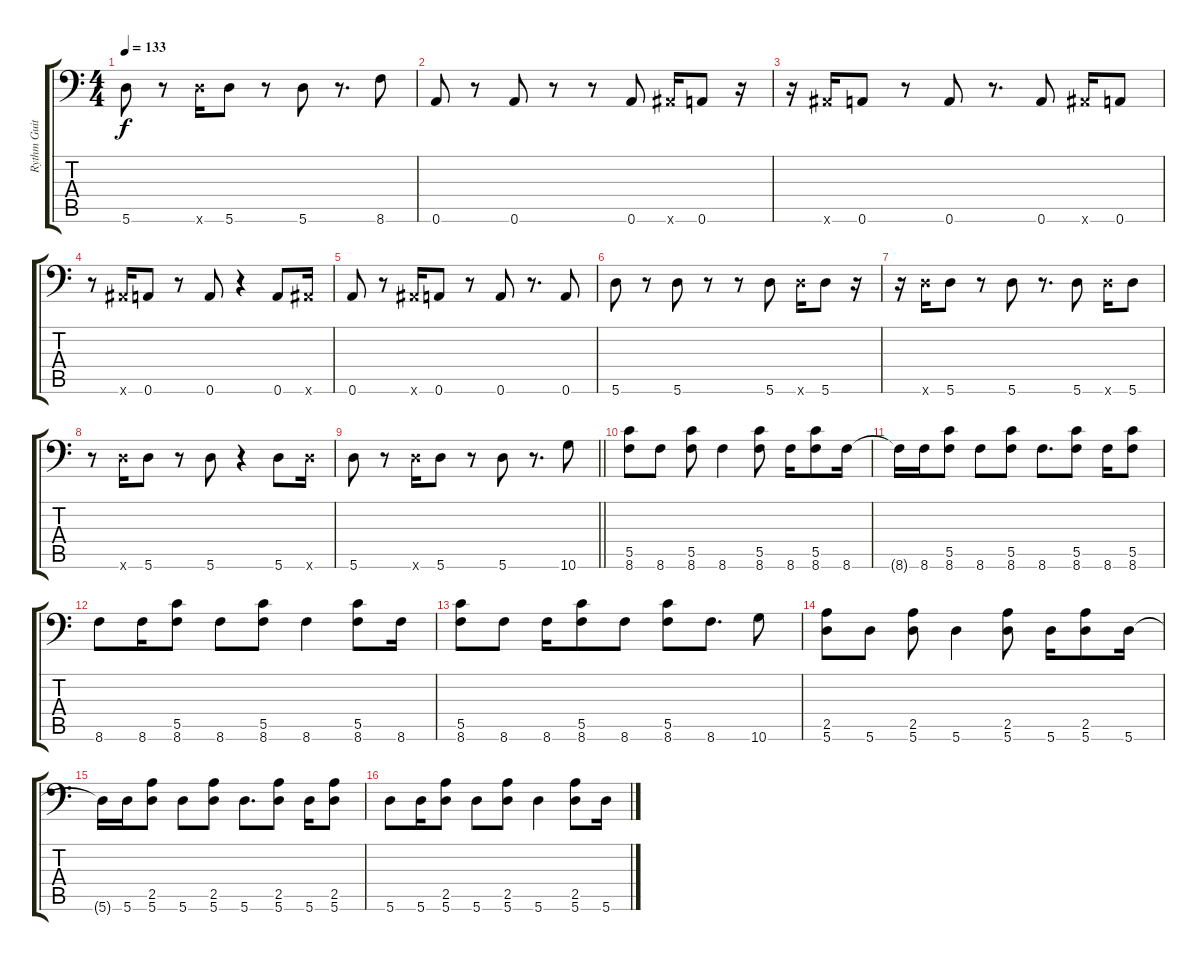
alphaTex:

\track ("Rythm Guitar #2" "Rythm Guit") {instrument distortionguitar}
\staff {score tabs}
\tuning (D4 A3 F3 C3 G2 A1) {hide}
\ts (4 4)
\tempo 133
\clef f4
\ks c
5.6.8{dy f} r.8 5.6{x}.16 5.6.8 r.8 5.6.8 r.8{d} 8.6.8 |
0.6.8 r.8 0.6.8 r.8 r.8 0.6.8 1.6{x}.16 0.6.8 r.16 |
r.16 1.6{x}.16 0.6.8 r.8 0.6.8 r.8{d} 0.6.8 1.6{x}.16 0.6.8 |
r.8 1.6{x}.16 0.6.8 r.8 0.6.8 r.4 0.6.8 1.6{x}.16 |
0.6.8 r.8 1.6{x}.16 0.6.8 r.8 0.6.8 r.8{d} 0.6.8 |
5.6.8 r.8 5.6.8 r.8 r.8 5.6.8 5.6{x}.16 5.6.8 r.16 |
r.16 5.6{x}.16 5.6.8 r.8 5.6.8 r.8{d} 5.6.8 5.6{x}.16 5.6.8 |
r.8 5.6{x}.16 5.6.8 r.8 5.6.8 r.4 5.6.8 5.6{x}.16 |
\barLineRight lightlight
5.6.8 r.8 5.6{x}.16 5.6.8 r.8 5.6.8 r.8{d} 10.6.8 |
\section ("" "")
(5.5 8.6).8 8.6.8 (5.5 8.6).8 8.6.4 (5.5 8.6).8 8.6.16 (5.5 8.6).8 8.6.16 |
8.6{t}.16 8.6.16 (5.5 8.6).8 8.6.8 (5.5 8.6).8 8.6.8{d} (5.5 8.6).8 8.6.16 (5.5 8.6).8 |
8.6.8 8.6.16 (5.5 8.6).8 8.6.8 (5.5 8.6).8 8.6.4 (5.5 8.6).8 8.6.16 |
(5.5 8.6).8 8.6.8 8.6.16 (5.5 8.6).8 8.6.8 (5.5 8.6).8 8.6.8{d} 10.6.8 |
(2.5 5.6).8 5.6.8 (2.5 5.6).8 5.6.4 (2.5 5.6).8 5.6.16 (2.5 5.6).8 5.6.16 |
5.6{t}.16 5.6.16 (2.5 5.6).8 5.6.8 (2.5 5.6).8 5.6.8{d} (2.5 5.6).8 5.6.16 (2.5 5.6).8 |
5.6.8 5.6.16 (2.5 5.6).8 5.6.8 (2.5 5.6).8 5.6.4 (2.5 5.6).8 5.6.16
